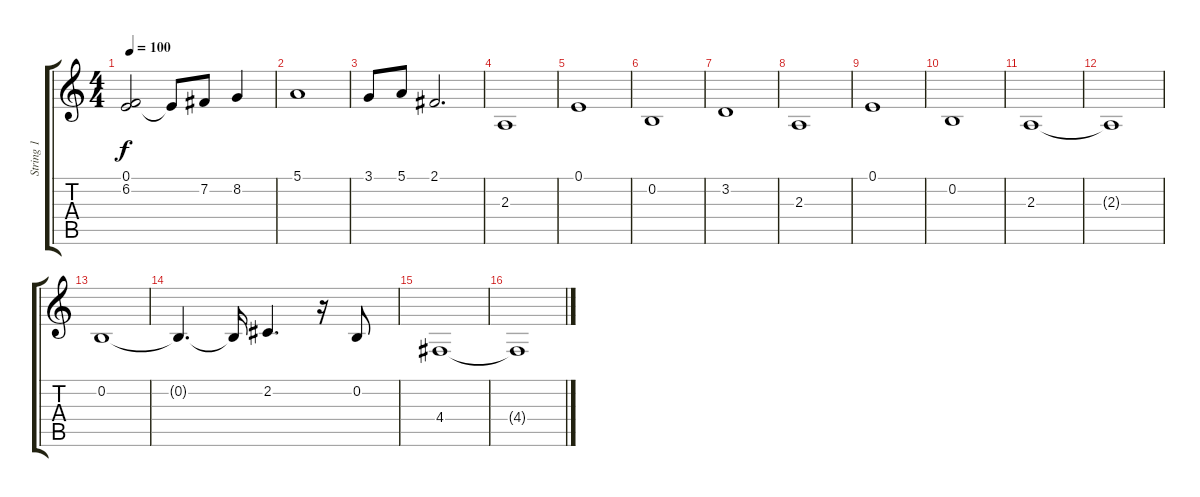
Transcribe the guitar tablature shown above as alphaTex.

\track ("String 1" "String 1") {instrument stringensemble1}
\staff {score tabs}
\tuning (E4 B3 G3 D3 A2 E2) {hide}
\ts (4 4)
\tempo 100
\clef g2
\ks c
(0.1 6.2).2{dy f} 0.1{t}.8 7.2.8 8.2.4 |
5.1.1 |
3.1.8{volume 12} 5.1.8{volume 12} 2.1.2{d volume 12} |
2.3.1{volume 12} |
0.1.1 |
0.2.1 |
3.2.1 |
2.3.1 |
0.1.1 |
0.2.1 |
2.3.1 |
2.3{t}.1 |
0.2.1 |
0.2{t}.4{d} 0.2{t}.16 2.2.4{d balance 8 instrument stringensemble1} r.16 0.2.8 |
4.4.1 |
4.4{t}.1
